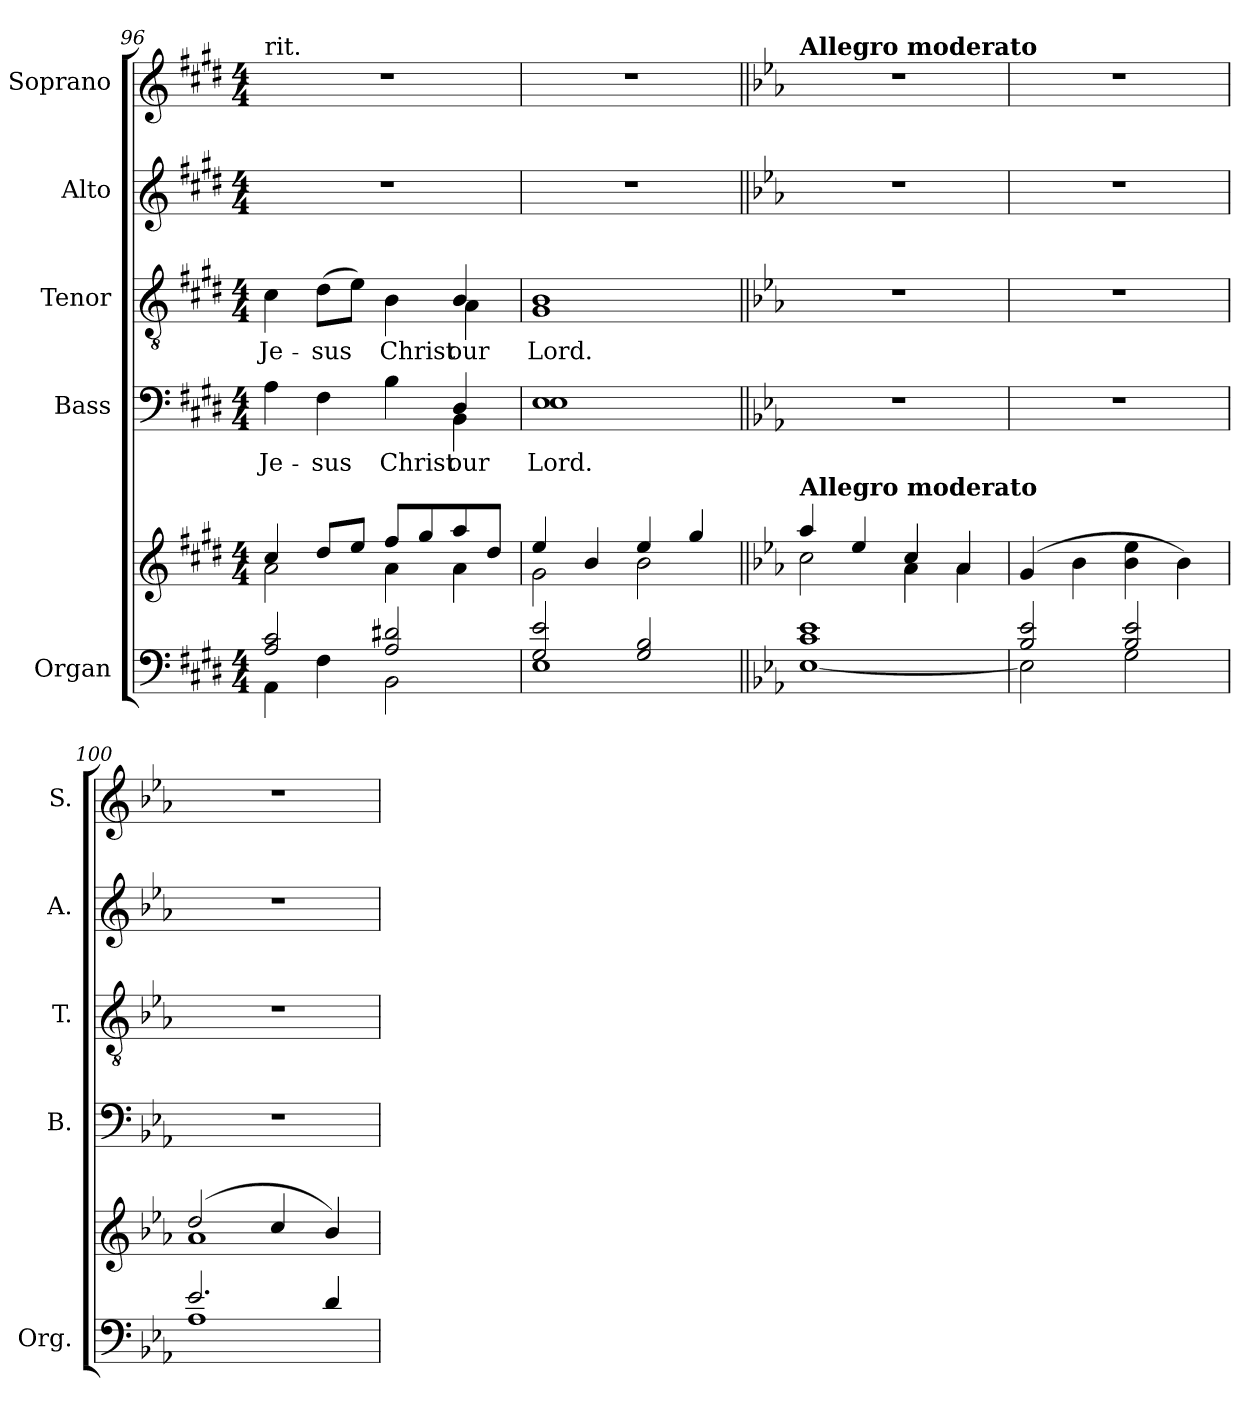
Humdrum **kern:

**kern	**kern	**kern	**text	**kern	**text	**kern	**kern
*part5	*part5	*part4	*part4	*part3	*part3	*part2	*part1
*staff6	*staff5	*staff4	*staff4	*staff3	*staff3	*staff2	*staff1
*I"Organ	*	*I"Bass	*	*I"Tenor	*	*I"Alto	*I"Soprano
*I'Org.	*	*I'B.	*	*I'T.	*	*I'A.	*I'S.
*clefF4	*clefG2	*clefF4	*	*clefGv2	*	*clefG2	*clefG2
*	*	*	*	*ITrd7c12	*	*	*
*k[f#c#g#d#]	*k[f#c#g#d#]	*k[f#c#g#d#]	*	*k[f#c#g#d#]	*	*k[f#c#g#d#]	*k[f#c#g#d#]
*E:	*E:	*E:	*	*E:	*	*E:	*E:
*M4/4	*M4/4	*M4/4	*	*M4/4	*	*M4/4	*M4/4
=96	=96	=96	=96	=96	=96	=96	=96
*^	*^	*	*	*	*	*	*
!	!	!	!	!	!LO:LY:b:color=#000000	!	!	!	!
*	*	*	*	*^	*	*	*	*	*
!	!	!	!	!	!	!	!	!	!	!LO:TX:t=rit.
!	!	!	!	!	!	!	!	!LO:LY:b:color=#000000	!	!
*	*	*	*	*	*	*	*^	*	*	*
2Ai/ 2c#i	4AAi\	4cc#i/	2ai\	4Ai\	2.ryy	Je-	4C#i\	2.ryy	Je-	1r	1r
!	!	!	!	!	!	!LO:LY:b:color=#000000	!	!	!	!	!
!	!	!	!	!	!	!	!	!	!LO:LY:b:color=#000000	!	!
.	4F#i\	8dd#i/L	.	4F#i\	.	-sus	(8D#i\L	.	-sus	.	.
.	.	8eei/J	.	.	.	.	8Ei\J)	.	.	.	.
!	!	!	!	!	!	!LO:LY:b:color=#000000	!	!	!	!	!
!	!	!	!	!	!	!	!	!	!LO:LY:b:color=#000000	!	!
2Ai/ 2d#Xi	2BBi\	8ff#i/L	4ai\	4Bi\	.	Christ	4BBi\	.	Christ	.	.
.	.	8gg#i/	.	.	.	.	.	.	.	.	.
!	!	!	!	!	!	!LO:LY:b:color=#000000	!	!	!	!	!
!	!	!	!	!	!	!	!	!	!LO:LY:b:color=#000000	!	!
.	.	8aai/	4ai\	4D#i/	4BBi\	our	4BBi/	4AAi\	our	.	.
.	.	8dd#i/J	.	.	.	.	.	.	.	.	.
=97	=97	=97	=97	=97	=97	=97	=97	=97	=97	=97	=97
!	!	!	!	!	!	!LO:LY:b:color=#000000	!	!	!	!	!
!	!	!	!	!	!	!	!	!	!LO:LY:b:color=#000000	!	!
2G#i/ 2ei	1Ei	4eei/	2g#i\	1Ei	1Ei	Lord.	1BBi	1GG#i	Lord.	1r	1r
.	.	4bi/	.	.	.	.	.	.	.	.	.
2G#i/ 2Bi	.	4eei/	2bi\	.	.	.	.	.	.	.	.
.	.	4gg#i/	.	.	.	.	.	.	.	.	.
*	*	*	*	*v	*v	*	*	*	*	*	*
*v	*v	*	*	*	*	*v	*v	*	*	*
!!LO:LB:g=z
=98||	=98||	=98||	=98||	=98||	=98||	=98||	=98||	=98||
*k[b-e-a-]	*k[b-e-a-]	*	*k[b-e-a-]	*	*k[b-e-a-]	*	*k[b-e-a-]	*k[b-e-a-]
*E-:	*E-:	*	*E-:	*	*E-:	*	*E-:	*E-:
*	*MM120	*	*	*	*	*	*	*MM120
!	!	!	!	!	!	!	!	!LO:TX:a:B:t=Allegro moderato
!	!LO:TX:a:B:t=Allegro moderato	!	!	!	!	!	!	!
[<1E-i 1ci 1e-i	4aa-i/	2cci\	1r	.	1r	.	1r	1r
.	4ee-i/	.	.	.	.	.	.	.
.	4cci/	4a-i\	.	.	.	.	.	.
.	4a-i/	4a-i\	.	.	.	.	.	.
*	*v	*v	*	*	*	*	*	*
=99	=99	=99	=99	=99	=99	=99	=99
*^	*	*	*	*	*	*	*
2B-i/ 2e-i	2E-i\]	(4gi/	1r	.	1r	.	1r	1r
.	.	4b-i\	.	.	.	.	.	.
2B-i/ 2e-i	2Gi\	4b-i\ 4ee-i	.	.	.	.	.	.
.	.	4b-i\)	.	.	.	.	.	.
=100	=100	=100	=100	=100	=100	=100	=100	=100
*	*	*^	*	*	*	*	*	*
2.e-i/	1A-i	(2ddi/	1a-i	1r	.	1r	.	1r	1r
.	.	4cci/	.	.	.	.	.	.	.
4di/	.	4b-i/)	.	.	.	.	.	.	.
*v	*v	*	*	*	*	*	*	*	*
*	*v	*v	*	*	*	*	*	*
=	=	=	=	=	=	=	=
*-	*-	*-	*-	*-	*-	*-	*-
